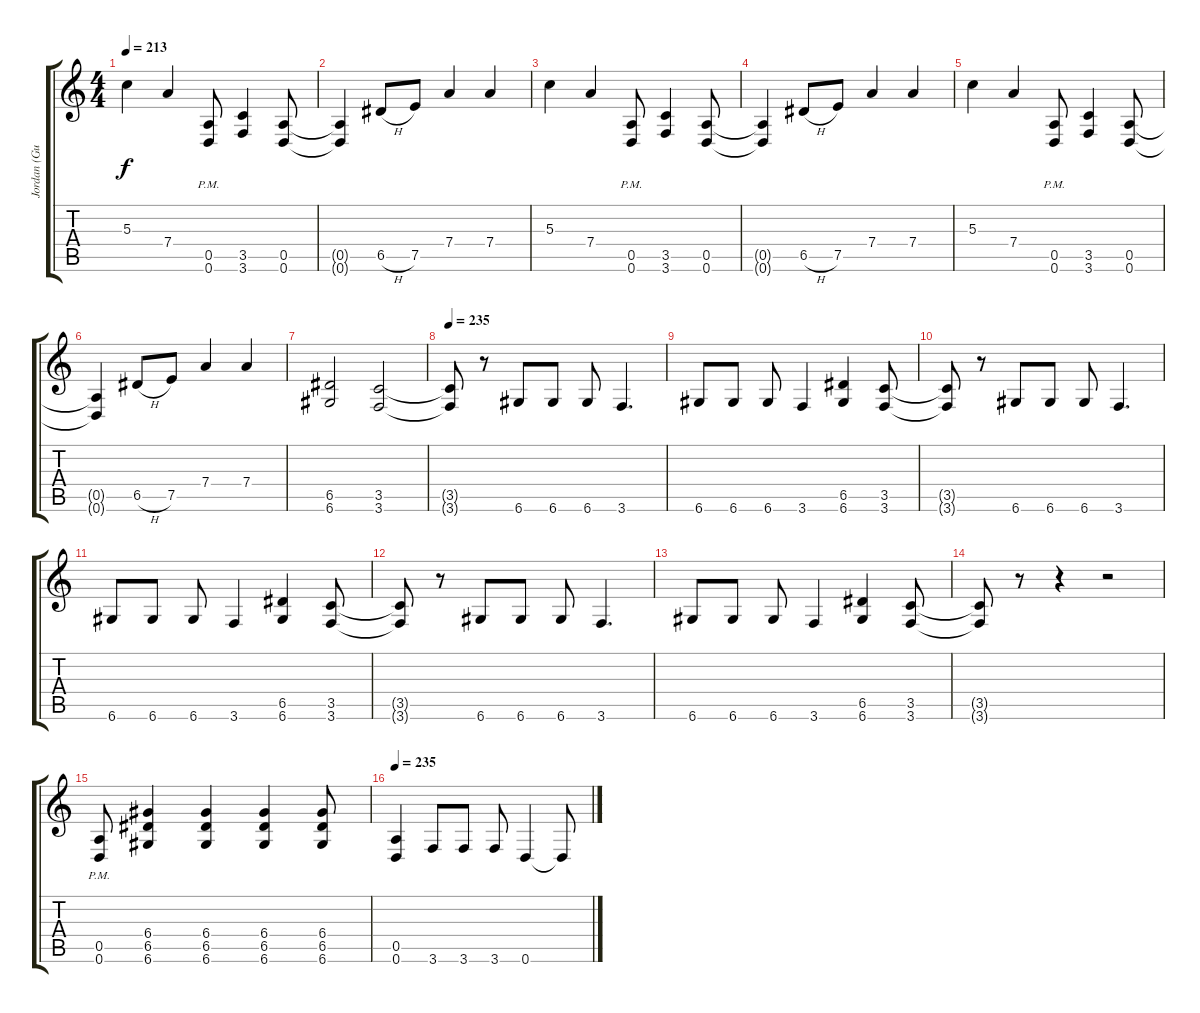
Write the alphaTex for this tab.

\track ("Jordan (Guitar left)" "Jordan (Gu") {instrument distortionguitar}
\staff {score tabs}
\tuning (E4 B3 G3 D3 A2 D2) {hide}
\ts (4 4)
\tempo 213
\clef g2
\ks c
5.3.4{dy f} 7.4.4 (0.5{pm} 0.6{pm}).8 (3.5 3.6).4 (0.5 0.6).8 |
(0.5{t} 0.6{t}).4 6.5{h}.8 7.5.8 7.4.4 7.4.4 |
5.3.4 7.4.4 (0.5{pm} 0.6{pm}).8 (3.5 3.6).4 (0.5 0.6).8 |
(0.5{t} 0.6{t}).4 6.5{h}.8 7.5.8 7.4.4 7.4.4 |
5.3.4 7.4.4 (0.5{pm} 0.6{pm}).8 (3.5 3.6).4 (0.5 0.6).8 |
(0.5{t} 0.6{t}).4 6.5{h}.8 7.5.8 7.4.4 7.4.4 |
(6.5 6.6).2 (3.5 3.6).2 |
\tempo 235
(3.5{t} 3.6{t}).8 r.8 6.6.8 6.6.8 6.6.8 3.6.4{d} |
6.6.8 6.6.8 6.6.8 3.6.4 (6.5 6.6).4 (3.5 3.6).8 |
(3.5{t} 3.6{t}).8 r.8 6.6.8 6.6.8 6.6.8 3.6.4{d} |
6.6.8 6.6.8 6.6.8 3.6.4 (6.5 6.6).4 (3.5 3.6).8 |
(3.5{t} 3.6{t}).8 r.8 6.6.8 6.6.8 6.6.8 3.6.4{d} |
6.6.8 6.6.8 6.6.8 3.6.4 (6.5 6.6).4 (3.5 3.6).8 |
(3.5{t} 3.6{t}).8 r.8 r.4 r.2 |
(0.5 0.6{pm}).8 (6.4 6.5 6.6).4 (6.4 6.5 6.6).4 (6.4 6.5 6.6).4 (6.4 6.5 6.6).8 |
\tempo 235
(0.5 0.6).4 3.6.8 3.6.8 3.6.8 0.6.4 0.6{t}.8
